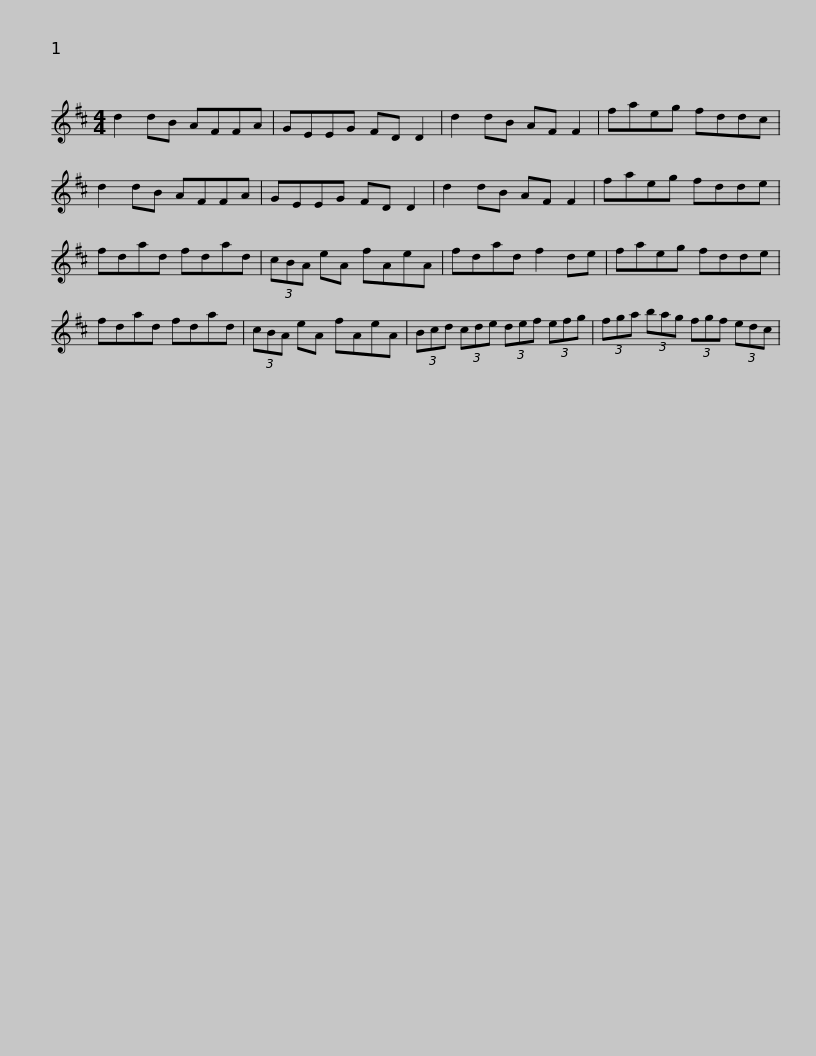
X:1
L:1/8
M:4/4
I:linebreak $
K:D
V:1 treble
V:1
 d2 dB AFFA | GEEG FD D2 | d2 dB AF F2 | faeg fddc | d2 dB AFFA | %5
 GEEG FD D2 |$ d2 dB AF F2 | faeg fdde | fdad fdad | (3cBA eA fAeA | %10
 fdad f2 de | faeg fdde |$ fdad fdad | (3cBA eA fAeA | (3Bcd (3cde (3def (3efg | %15
 (3fga (3bag (3fgf (3edc | %16
